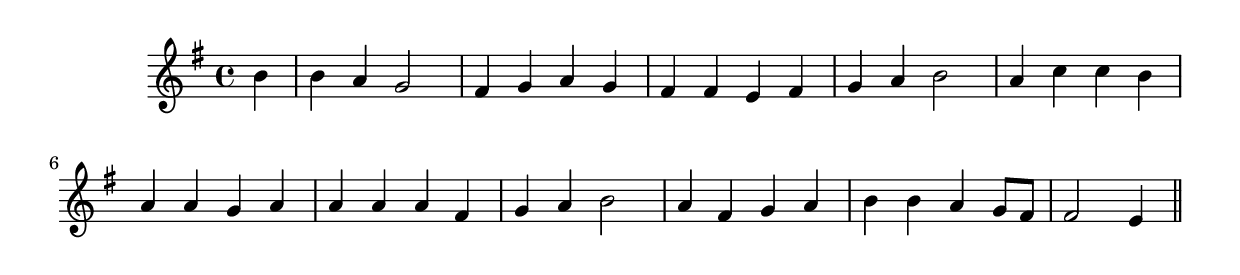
\version "2.19.49"
%{\header {
  title = "Chorale, `Wie bist du Seele in mir so gar betrübt'"
  composer = "J.S. Bach"
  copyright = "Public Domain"
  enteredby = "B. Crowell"
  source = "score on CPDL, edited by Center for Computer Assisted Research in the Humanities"
}%}
\score{{\key g \major
\time 4/4
%{\tempo 4=110
%}\relative g' {
  \partial 4
  b4 | b4 a g2 | fis4 g a g | fis fis e fis | g a b2 | a4 c c b | a a g a | a a a fis | g a b2 | a4 fis g a | b b a g8 fis | fis2 e4
  \bar "||"
}
}}
